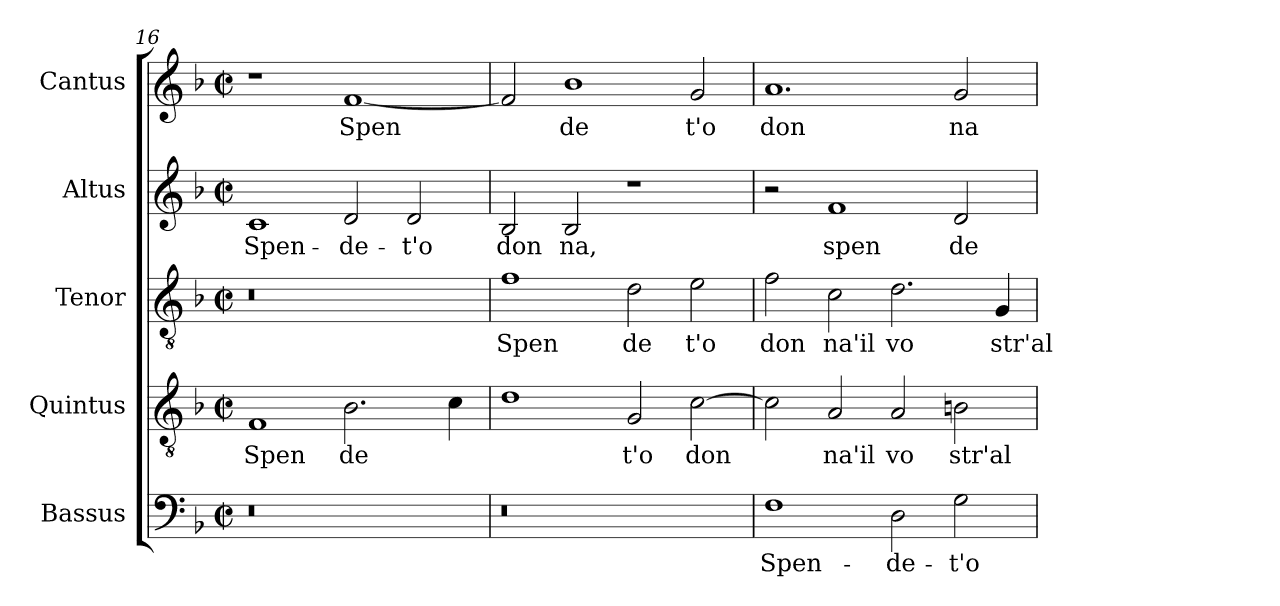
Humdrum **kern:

**kern	**text	**kern	**text	**kern	**text	**kern	**text	**kern	**text
*part5	*part5	*part4	*part4	*part3	*part3	*part2	*part2	*part1	*part1
*staff5	*staff5	*staff4	*staff4	*staff3	*staff3	*staff2	*staff2	*staff1	*staff1
*I"Bassus	*	*I"Quintus	*	*I"Tenor	*	*I"Altus	*	*I"Cantus	*
*clefF4	*	*clefGv2	*	*clefGv2	*	*clefG2	*	*clefG2	*
*k[b-]	*	*k[b-]	*	*k[b-]	*	*k[b-]	*	*k[b-]	*
*F:	*	*F:	*	*F:	*	*F:	*	*F:	*
*M2/2	*	*M2/2	*	*M2/2	*	*M2/2	*	*M2/2	*
*met(c|)	*	*met(c|)	*	*met(c|)	*	*met(c|)	*	*met(c|)	*
=16	=16	=16	=16	=16	=16	=16	=16	=16	=16
!	!	!	!LO:LY:b:cj	!	!	!	!LO:LY:b:cj	!	!
0r	.	1F	Spen	0r	.	1c	Spen-	1r	.
!	!	!	!LO:LY:b:cj	!	!	!	!LO:LY:b:cj	!	!LO:LY:b:cj
.	.	2.B-\	de	.	.	2d/	-de-	[>1f	Spen
!	!	!	!	!	!	!	!LO:LY:b:cj	!	!
.	.	.	.	.	.	2d/	-t'o	.	.
!	!	!	!LO:LY:b:cj	!	!	!	!	!	!
.	.	4c\	.	.	.	.	.	.	.
!!LO:PB:g=z
=17	=17	=17	=17	=17	=17	=17	=17	=17	=17
!	!	!	!LO:LY:b:cj	!	!LO:LY:b:cj	!	!LO:LY:b:cj	!	!LO:LY:b:cj
0r	.	1d	.	1f	Spen	2B-/	don	2f/]	.
!	!	!	!	!	!	!	!LO:LY:b:cj	!	!LO:LY:b:cj
.	.	.	.	.	.	2B-/	na,	1b-	de
!	!	!	!LO:LY:b:cj	!	!LO:LY:b:cj	!	!	!	!
.	.	2G/	t'o	2d\	de	1r	.	.	.
!	!	!	!LO:LY:b:cj	!	!LO:LY:b:cj	!	!	!	!LO:LY:b:cj
.	.	[>2c\	don	2e\	t'o	.	.	2g/	t'o
=18	=18	=18	=18	=18	=18	=18	=18	=18	=18
!	!LO:LY:b:cj	!	!LO:LY:b:cj	!	!LO:LY:b:cj	!	!	!	!LO:LY:b:cj
1F	Spen-	2c\]	.	2f\	don	2r	.	1.a	don
!	!	!	!LO:LY:b:cj	!	!LO:LY:b:cj	!	!LO:LY:b:cj	!	!
.	.	2A/	na'il	2c\	na'il	1f	spen	.	.
!	!LO:LY:b:cj	!	!LO:LY:b:cj	!	!LO:LY:b:cj	!	!	!	!
2D\	-de-	2A/	vo	2.d\	vo	.	.	.	.
!	!LO:LY:b:cj	!	!LO:LY:b:cj	!	!	!	!LO:LY:b:cj	!	!LO:LY:b:cj
2G\	-t'o	2Bn\	str'al	.	.	2d/	de	2g/	na
!	!	!	!	!	!LO:LY:b:cj	!	!	!	!
.	.	.	.	4G/	str'al	.	.	.	.
=	=	=	=	=	=	=	=	=	=
*-	*-	*-	*-	*-	*-	*-	*-	*-	*-
